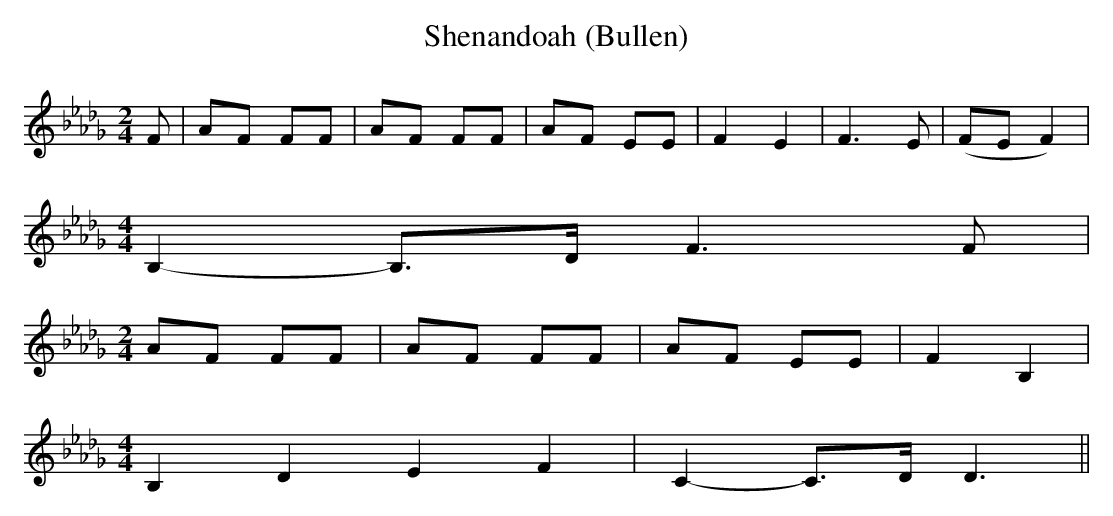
X:1
T:Shenandoah (Bullen)
M:2/4
L:1/8
K:Db
F|\
AF FF|AF FF|AF EE|F2 E2|F3 E|(FE F2)|
M:4/4
L:1/8
B,2-B,>D F3F|
M:2/4
L:1/8
AF FF|AF FF|AF EE|F2 B,2|
M:4/4
L:1/8
B,2D2 E2F2|C2-C>D D3||
